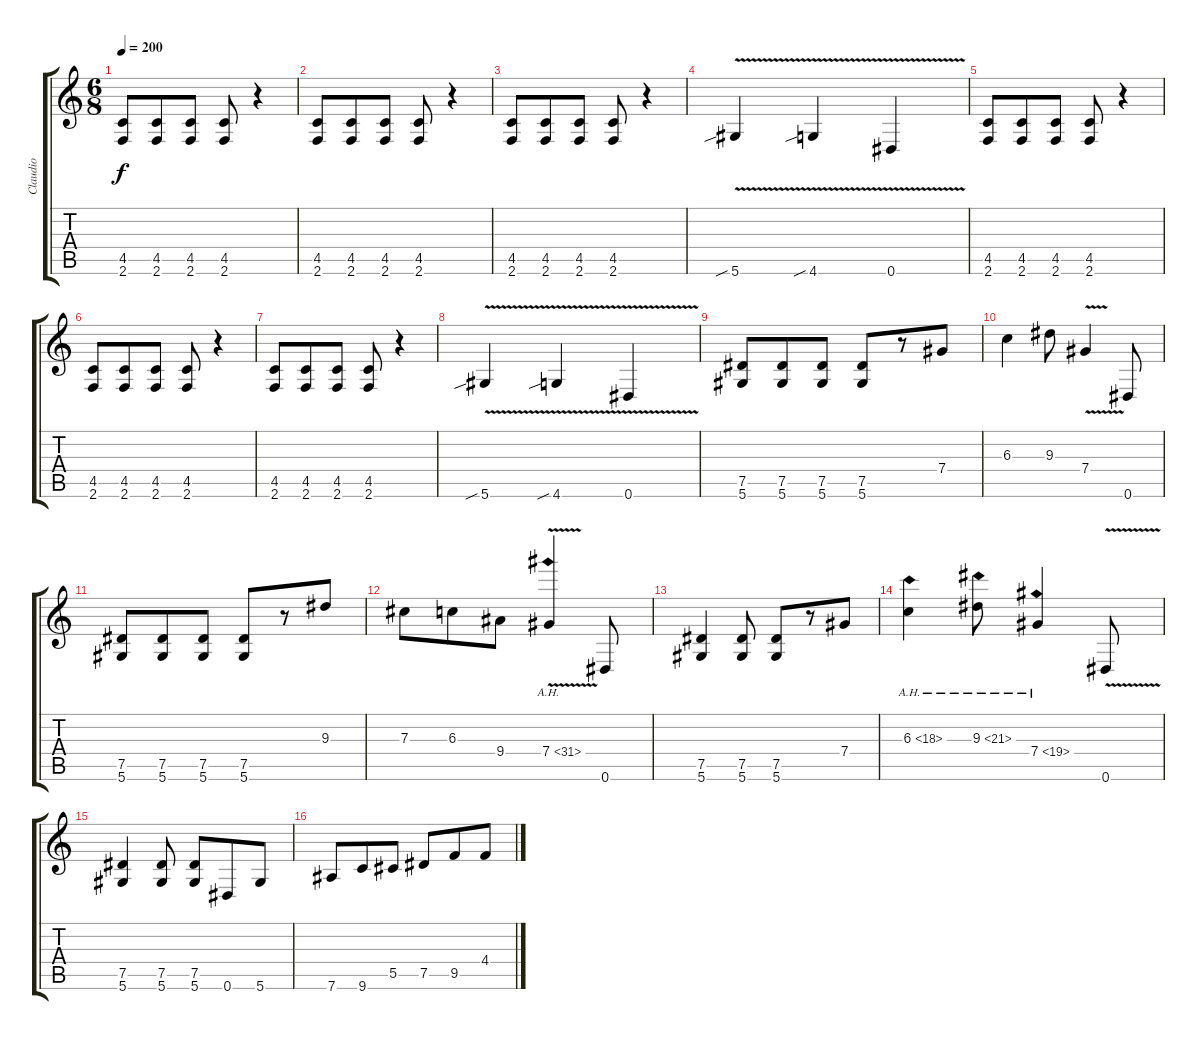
\track ("Claudio" "Claudio") {instrument overdrivenguitar}
\staff {score tabs}
\tuning (Eb4 Bb3 Gb3 Db3 Ab2 Eb2) {hide}
\ts (6 8)
\tempo 200
\clef g2
\ks c
(4.5 2.6).8{dy f} (4.5 2.6).8 (4.5 2.6).8 (4.5 2.6).8 r.4 |
(4.5 2.6).8 (4.5 2.6).8 (4.5 2.6).8 (4.5 2.6).8 r.4 |
(4.5 2.6).8 (4.5 2.6).8 (4.5 2.6).8 (4.5 2.6).8 r.4 |
5.6{v sib}.4 4.6{v sib}.4 0.6{v}.4 |
(4.5 2.6).8 (4.5 2.6).8 (4.5 2.6).8 (4.5 2.6).8 r.4 |
(4.5 2.6).8 (4.5 2.6).8 (4.5 2.6).8 (4.5 2.6).8 r.4 |
(4.5 2.6).8 (4.5 2.6).8 (4.5 2.6).8 (4.5 2.6).8 r.4 |
5.6{v sib}.4 4.6{v sib}.4 0.6{v}.4 |
(7.5 5.6).8 (7.5 5.6).8 (7.5 5.6).8 (7.5 5.6).8 r.8 7.4.8 |
6.3.4 9.3.8 7.4{v}.4 0.6.8 |
(7.5 5.6).8 (7.5 5.6).8 (7.5 5.6).8 (7.5 5.6).8 r.8 9.3.8 |
7.3.8 6.3.8 9.4.8 7.4{ah 24 v}.4 0.6.8 |
(7.5 5.6).4 (7.5 5.6).8 (7.5 5.6).8 r.8 7.4.8 |
6.3{ah 12}.4 9.3{ah 12}.8 7.4{ah 12}.4 0.6{v}.8 |
(7.5 5.6).4 (7.5 5.6).8 (7.5 5.6).8 0.6.8 5.6.8 |
7.6.8 9.6.8 5.5.8 7.5.8 9.5.8 4.4.8
